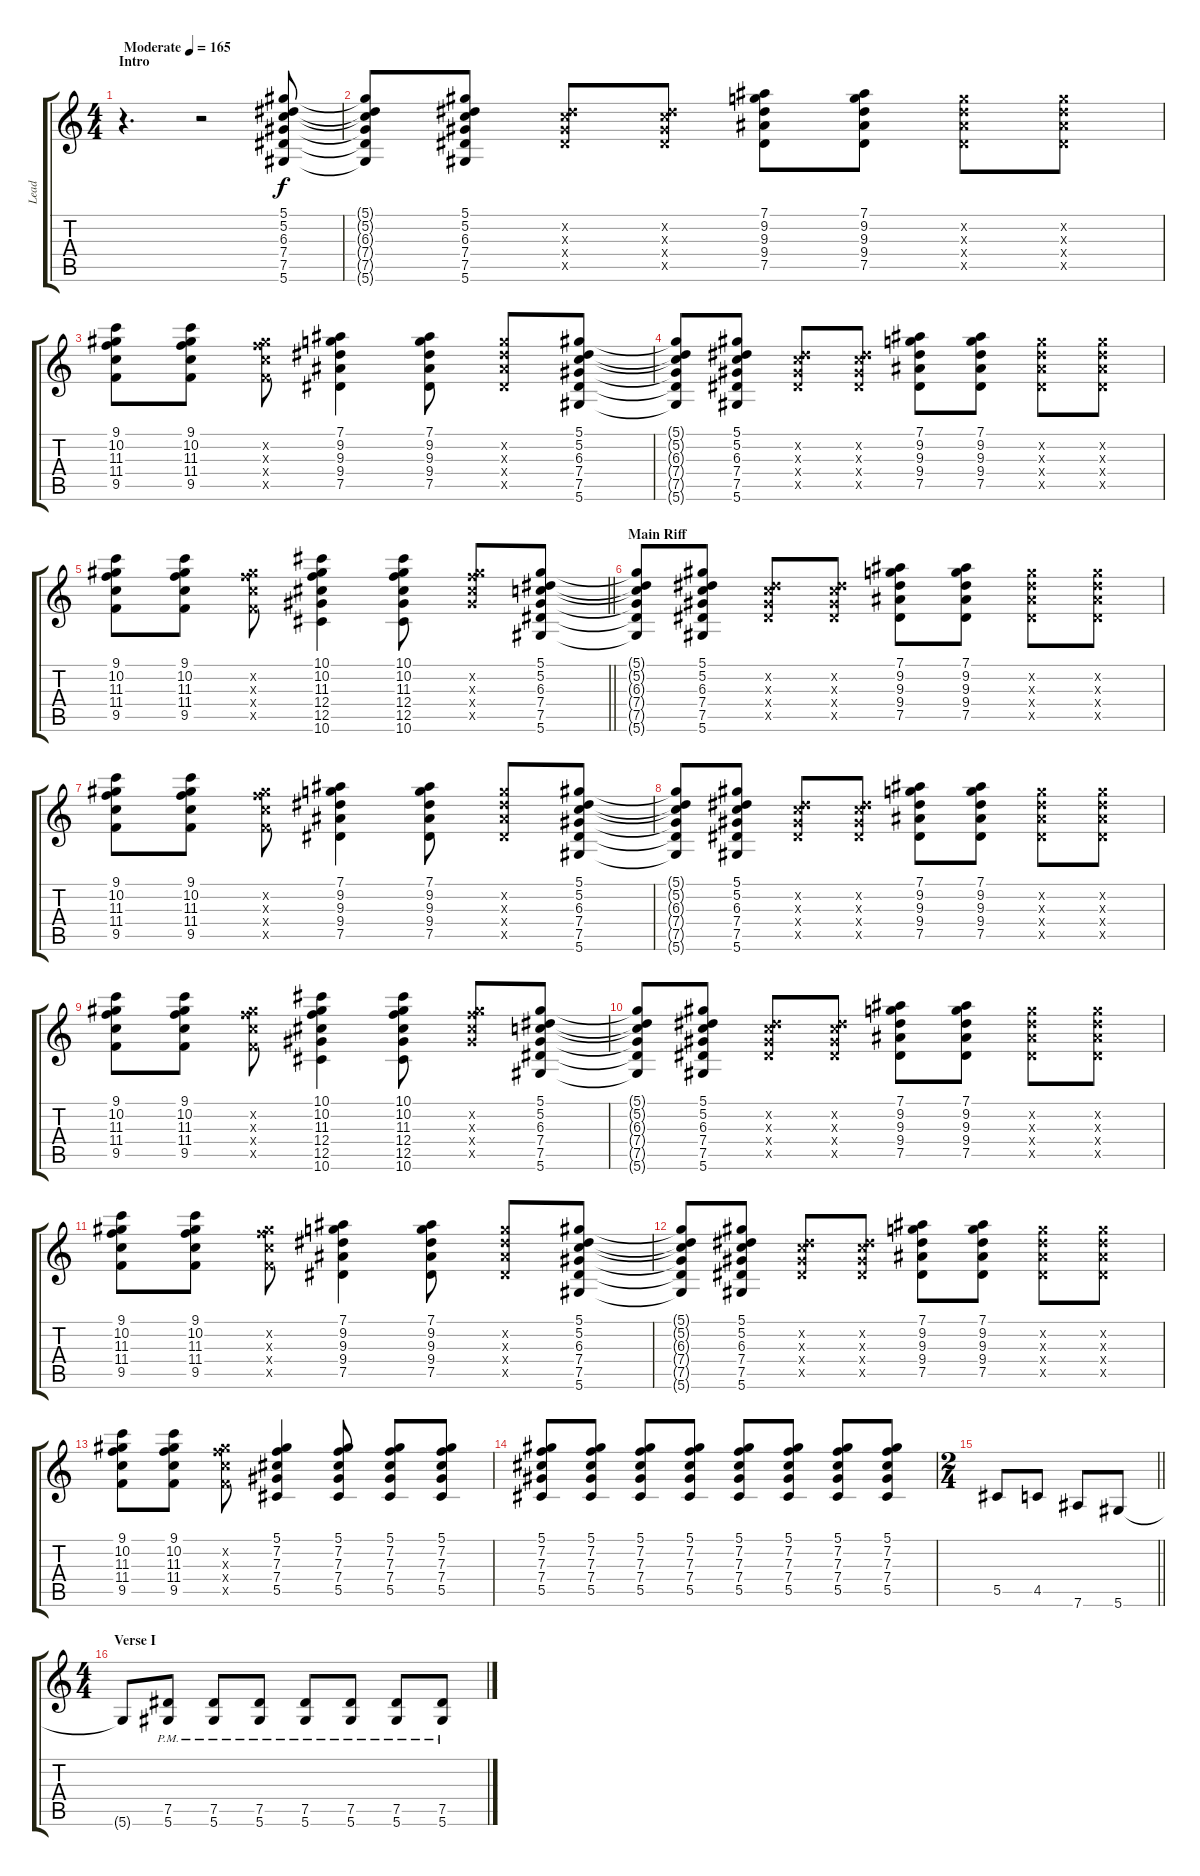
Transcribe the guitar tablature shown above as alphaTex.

\track ("Lead" "Lead") {instrument distortionguitar}
\staff {score tabs}
\tuning (Eb4 Bb3 Gb3 Db3 Ab2 Eb2) {hide}
\ts (4 4)
\section ("" "Intro")
\tempo (165 "Moderate")
\clef g2
\ks c
r.4{d dy f instrument electricguitarclean} r.2 (5.1 5.2 6.3 7.4 7.5 5.6).8 |
(5.1{t} 5.2{t} 6.3{t} 7.4{t} 7.5{t} 5.6{t}).8 (5.1 5.2 6.3 7.4 7.5 5.6).8 (5.2{x} 6.3{x} 7.4{x} 7.5{x}).8 (5.2{x} 6.3{x} 7.4{x} 7.5{x}).8 (7.1 9.2 9.3 9.4 7.5).8 (7.1 9.2 9.3 9.4 7.5).8 (9.2{x} 9.3{x} 9.4{x} 7.5{x}).8 (9.2{x} 9.3{x} 9.4{x} 7.5{x}).8 |
(9.1 10.2 11.3 11.4 9.5).8 (9.1 10.2 11.3 11.4 9.5).8 (10.2{x} 11.3{x} 11.4{x} 9.5{x}).8 (7.1 9.2 9.3 9.4 7.5).4 (7.1 9.2 9.3 9.4 7.5).8 (9.2{x} 9.3{x} 9.4{x} 7.5{x}).8 (5.1 5.2 6.3 7.4 7.5 5.6).8 |
(5.1{t} 5.2{t} 6.3{t} 7.4{t} 7.5{t} 5.6{t}).8 (5.1 5.2 6.3 7.4 7.5 5.6).8 (5.2{x} 6.3{x} 7.4{x} 7.5{x}).8 (5.2{x} 6.3{x} 7.4{x} 7.5{x}).8 (7.1 9.2 9.3 9.4 7.5).8 (7.1 9.2 9.3 9.4 7.5).8 (9.2{x} 9.3{x} 9.4{x} 7.5{x}).8 (9.2{x} 9.3{x} 9.4{x} 7.5{x}).8 |
\barLineRight lightlight
(9.1 10.2 11.3 11.4 9.5).8 (9.1 10.2 11.3 11.4 9.5).8 (10.2{x} 11.3{x} 11.4{x} 9.5{x}).8 (10.1 10.2 11.3 12.4 12.5 10.6).4 (10.1 10.2 11.3 12.4 12.5 10.6).8 (10.2{x} 11.3{x} 12.4{x} 12.5{x}).8 (5.1 5.2 6.3 7.4 7.5 5.6).8{instrument distortionguitar} |
\section ("" "Main Riff")
(5.1{t} 5.2{t} 6.3{t} 7.4{t} 7.5{t} 5.6{t}).8 (5.1 5.2 6.3 7.4 7.5 5.6).8 (5.2{x} 6.3{x} 7.4{x} 7.5{x}).8 (5.2{x} 6.3{x} 7.4{x} 7.5{x}).8 (7.1 9.2 9.3 9.4 7.5).8 (7.1 9.2 9.3 9.4 7.5).8 (9.2{x} 9.3{x} 9.4{x} 7.5{x}).8 (9.2{x} 9.3{x} 9.4{x} 7.5{x}).8 |
(9.1 10.2 11.3 11.4 9.5).8 (9.1 10.2 11.3 11.4 9.5).8 (10.2{x} 11.3{x} 11.4{x} 9.5{x}).8 (7.1 9.2 9.3 9.4 7.5).4 (7.1 9.2 9.3 9.4 7.5).8 (9.2{x} 9.3{x} 9.4{x} 7.5{x}).8 (5.1 5.2 6.3 7.4 7.5 5.6).8 |
(5.1{t} 5.2{t} 6.3{t} 7.4{t} 7.5{t} 5.6{t}).8 (5.1 5.2 6.3 7.4 7.5 5.6).8 (5.2{x} 6.3{x} 7.4{x} 7.5{x}).8 (5.2{x} 6.3{x} 7.4{x} 7.5{x}).8 (7.1 9.2 9.3 9.4 7.5).8 (7.1 9.2 9.3 9.4 7.5).8 (9.2{x} 9.3{x} 9.4{x} 7.5{x}).8 (9.2{x} 9.3{x} 9.4{x} 7.5{x}).8 |
(9.1 10.2 11.3 11.4 9.5).8 (9.1 10.2 11.3 11.4 9.5).8 (10.2{x} 11.3{x} 11.4{x} 9.5{x}).8 (10.1 10.2 11.3 12.4 12.5 10.6).4 (10.1 10.2 11.3 12.4 12.5 10.6).8 (10.2{x} 11.3{x} 12.4{x} 12.5{x}).8 (5.1 5.2 6.3 7.4 7.5 5.6).8 |
(5.1{t} 5.2{t} 6.3{t} 7.4{t} 7.5{t} 5.6{t}).8 (5.1 5.2 6.3 7.4 7.5 5.6).8 (5.2{x} 6.3{x} 7.4{x} 7.5{x}).8 (5.2{x} 6.3{x} 7.4{x} 7.5{x}).8 (7.1 9.2 9.3 9.4 7.5).8 (7.1 9.2 9.3 9.4 7.5).8 (9.2{x} 9.3{x} 9.4{x} 7.5{x}).8 (9.2{x} 9.3{x} 9.4{x} 7.5{x}).8 |
(9.1 10.2 11.3 11.4 9.5).8 (9.1 10.2 11.3 11.4 9.5).8 (10.2{x} 11.3{x} 11.4{x} 9.5{x}).8 (7.1 9.2 9.3 9.4 7.5).4 (7.1 9.2 9.3 9.4 7.5).8 (9.2{x} 9.3{x} 9.4{x} 7.5{x}).8 (5.1 5.2 6.3 7.4 7.5 5.6).8 |
(5.1{t} 5.2{t} 6.3{t} 7.4{t} 7.5{t} 5.6{t}).8 (5.1 5.2 6.3 7.4 7.5 5.6).8 (5.2{x} 6.3{x} 7.4{x} 7.5{x}).8 (5.2{x} 6.3{x} 7.4{x} 7.5{x}).8 (7.1 9.2 9.3 9.4 7.5).8 (7.1 9.2 9.3 9.4 7.5).8 (9.2{x} 9.3{x} 9.4{x} 7.5{x}).8 (9.2{x} 9.3{x} 9.4{x} 7.5{x}).8 |
(9.1 10.2 11.3 11.4 9.5).8 (9.1 10.2 11.3 11.4 9.5).8 (10.2{x} 11.3{x} 11.4{x} 9.5{x}).8 (5.1 7.2 7.3 7.4 5.5).4 (5.1 7.2 7.3 7.4 5.5).8 (5.1 7.2 7.3 7.4 5.5).8 (5.1 7.2 7.3 7.4 5.5).8 |
(5.1 7.2 7.3 7.4 5.5).8 (5.1 7.2 7.3 7.4 5.5).8 (5.1 7.2 7.3 7.4 5.5).8 (5.1 7.2 7.3 7.4 5.5).8 (5.1 7.2 7.3 7.4 5.5).8 (5.1 7.2 7.3 7.4 5.5).8 (5.1 7.2 7.3 7.4 5.5).8 (5.1 7.2 7.3 7.4 5.5).8 |
\ts (2 4)
\barLineRight lightlight
5.5.8 4.5.8 7.6.8 5.6.8 |
\ts (4 4)
\section ("" "Verse I")
5.6{t}.8 (7.5{pm} 5.6{pm}).8 (7.5{pm} 5.6{pm}).8 (7.5{pm} 5.6{pm}).8 (7.5{pm} 5.6{pm}).8 (7.5{pm} 5.6{pm}).8 (7.5{pm} 5.6{pm}).8 (7.5{pm} 5.6{pm}).8
